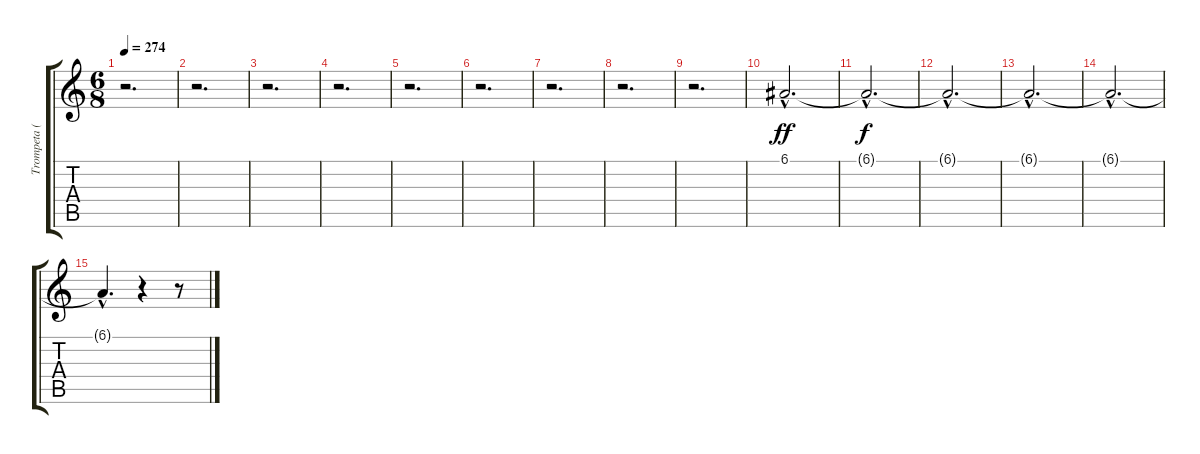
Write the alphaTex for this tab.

\track ("Trompeta (Adornos" "Trompeta (") {instrument trumpet}
\staff {score tabs}
\tuning (E4 B3 G3 D3 A2 E2) {hide}
\ts (6 8)
\tempo 274
\clef g2
\ks c
r.2{d dy ff} |
r.2{d} |
r.2{d} |
r.2{d} |
r.2{d} |
r.2{d} |
r.2{d} |
r.2{d} |
r.2{d} |
6.1{hac}.2{d} |
6.1{hac t}.2{d dy f} |
6.1{hac t}.2{d} |
6.1{hac t}.2{d} |
6.1{hac t}.2{d} |
6.1{hac t}.4{d} r.4 r.8
